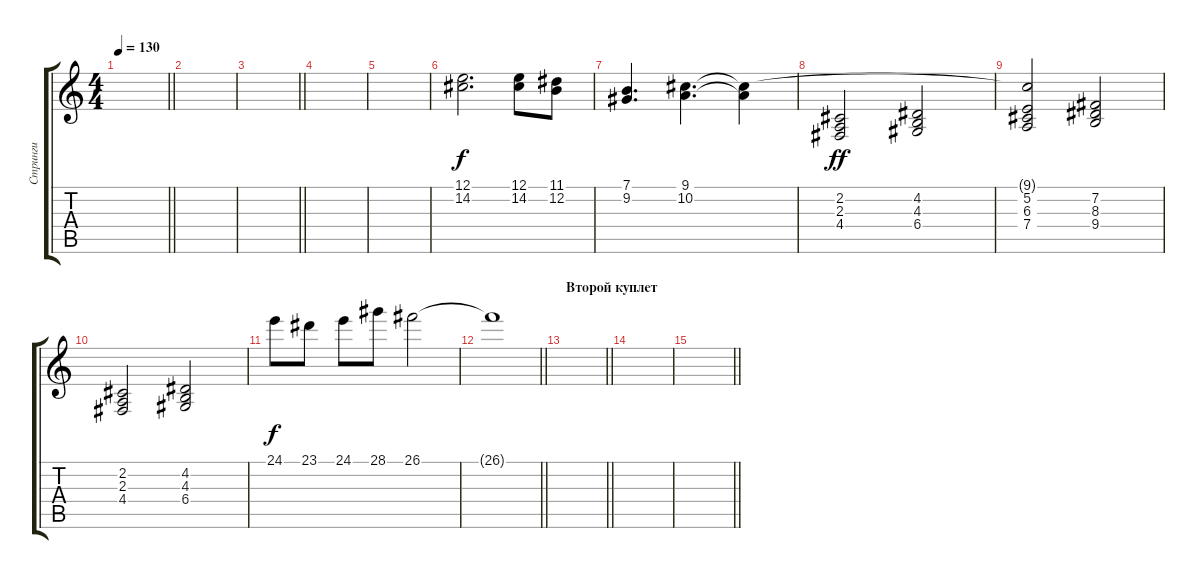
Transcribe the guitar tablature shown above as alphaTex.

\track ("Стринги" "Стринги") {instrument stringensemble2}
\staff {score tabs}
\tuning (E4 B3 G3 D3 A2 E2) {hide}
\ts (4 4)
\tempo 130
\clef g2
\barLineRight lightlight
\ks c
|
|
\barLineRight lightlight
|
|
|
(12.1 14.2).2{d volume 9} (12.1 14.2).8 (11.1 12.2).8 |
(7.1 9.2).4{d} (9.1 10.2).4{d} (9.1{t} 10.2{t}).4 |
(2.2 2.3 4.4).2{dy ff} (4.2 4.3 6.4).2 |
(9.1{t} 5.2 6.3 7.4).2 (7.2 8.3 9.4).2 |
(2.2 2.3 4.4).2 (4.2 4.3 6.4).2 |
24.1.8{dy f volume 10} 23.1.8 24.1.8 28.1.8 26.1.2{volume 3} |
\barLineRight lightlight
26.1{t}.1 |
\section ("" "Второй куплет")
\barLineRight lightlight
|
|
\barLineRight lightlight
